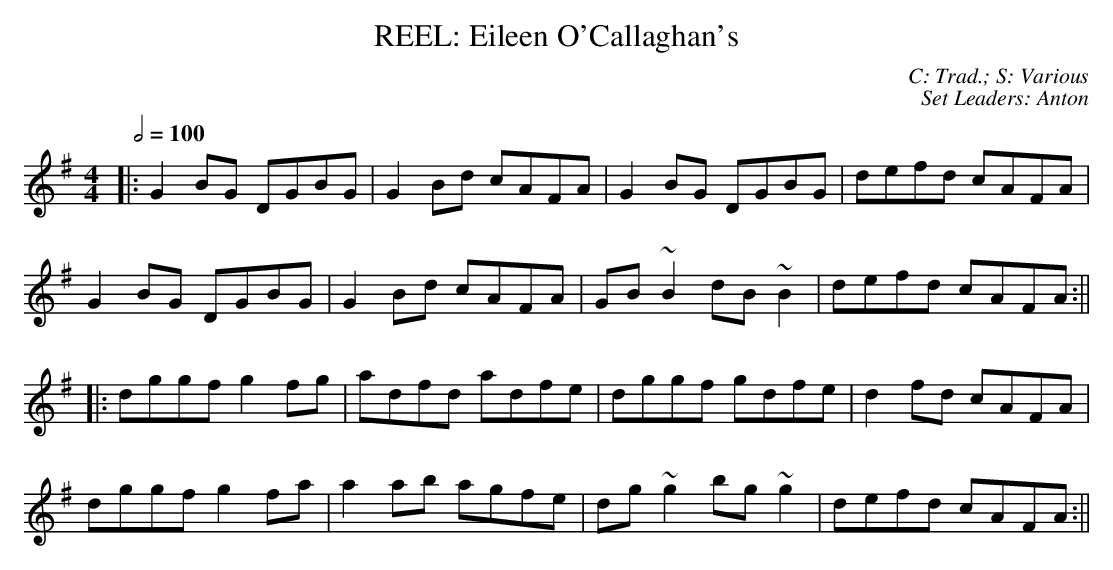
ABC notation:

X:1
T: REEL: Eileen O'Callaghan's
C: C: Trad.; S: Various
C: Set Leaders: Anton
M: 4/4
L: 1/8
Q: 1/2=100
K: Gmaj
|:G2 BG DGBG|G2 Bd cAFA|G2 BG DGBG|defd cAFA|
G2 BG DGBG|G2 Bd cAFA|GB~B2 dB~B2|defd cAFA:||
|:dggf g2 fg|adfd adfe|dggf gdfe|d2 fd cAFA|
dggf g2 fa|a2 ab agfe|dg~g2 bg~g2|defd cAFA:||
